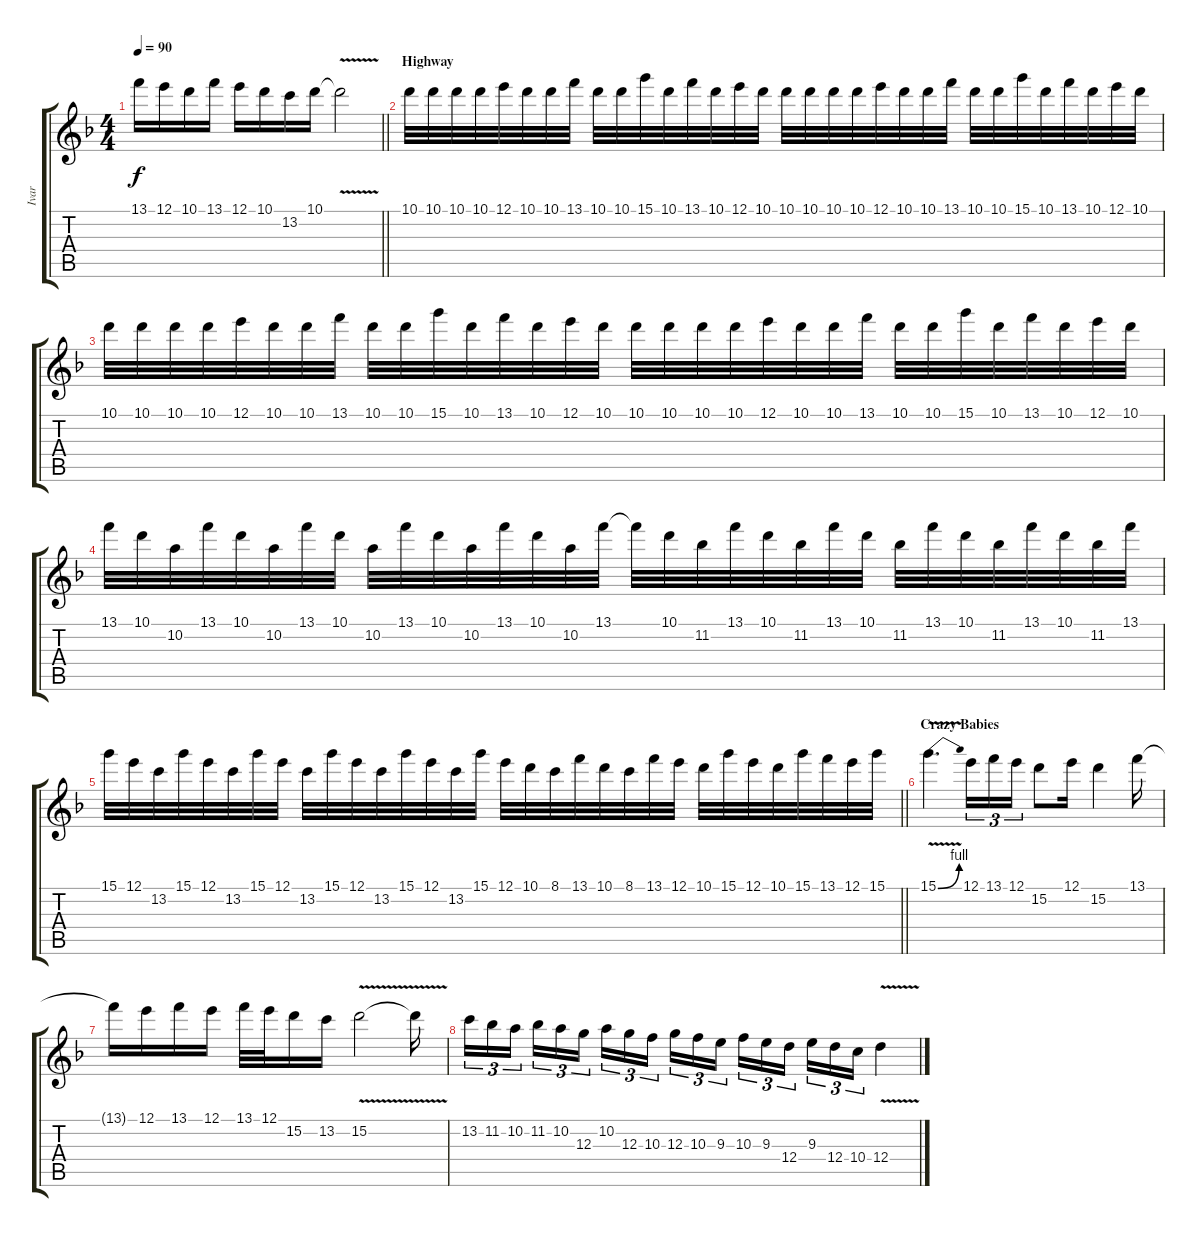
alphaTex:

\track ("Ivar" "Ivar") {instrument overdrivenguitar}
\staff {score tabs}
\tuning (E4 B3 G3 D3 A2 D2) {hide}
\ts (4 4)
\tempo 90
\clef g2
\barLineRight lightlight
\ks dminor
13.1.16{dy f} 12.1.16 10.1.16 13.1.16 12.1.16 10.1.16 13.2.16 10.1.16 10.1{v t}.2 |
\section ("" "Highway")
10.1.32 10.1.32 10.1.32 10.1.32 12.1.32 10.1.32 10.1.32 13.1.32 10.1.32 10.1.32 15.1.32 10.1.32 13.1.32 10.1.32 12.1.32 10.1.32 10.1.32 10.1.32 10.1.32 10.1.32 12.1.32 10.1.32 10.1.32 13.1.32 10.1.32 10.1.32 15.1.32 10.1.32 13.1.32 10.1.32 12.1.32 10.1.32 |
10.1.32 10.1.32 10.1.32 10.1.32 12.1.32 10.1.32 10.1.32 13.1.32 10.1.32 10.1.32 15.1.32 10.1.32 13.1.32 10.1.32 12.1.32 10.1.32 10.1.32 10.1.32 10.1.32 10.1.32 12.1.32 10.1.32 10.1.32 13.1.32 10.1.32 10.1.32 15.1.32 10.1.32 13.1.32 10.1.32 12.1.32 10.1.32 |
13.1.32 10.1.32 10.2.32 13.1.32 10.1.32 10.2.32 13.1.32 10.1.32 10.2.32 13.1.32 10.1.32 10.2.32 13.1.32 10.1.32 10.2.32 13.1.32 13.1{t}.32 10.1.32 11.2.32 13.1.32 10.1.32 11.2.32 13.1.32 10.1.32 11.2.32 13.1.32 10.1.32 11.2.32 13.1.32 10.1.32 11.2.32 13.1.32 |
\barLineRight lightlight
15.1.32 12.1.32 13.2.32 15.1.32 12.1.32 13.2.32 15.1.32 12.1.32 13.2.32 15.1.32 12.1.32 13.2.32 15.1.32 12.1.32 13.2.32 15.1.32 12.1.32 10.1.32 8.1.32 13.1.32 10.1.32 8.1.32 13.1.32 12.1.32 10.1.32 15.1.32 12.1.32 10.1.32 15.1.32 13.1.32 12.1.32 15.1.32 |
\section ("" "Crazy Babies")
15.1{be (bend 0 0 60 4) v}.4{d} 12.1.16{tu (3 2)} 13.1.16{tu (3 2)} 12.1.16{tu (3 2)} 15.2.8 12.1.16 15.2.4 13.1.16 |
13.1{t}.16 12.1.16 13.1.16 12.1.16 13.1.32 12.1.32 15.2.16 13.2.16 15.2{v}.2 15.2{t}.16 |
13.2.16{tu (3 2)} 11.2.16{tu (3 2)} 10.2.16{tu (3 2) beam splitsecondary} 11.2.16{tu (3 2)} 10.2.16{tu (3 2)} 12.3.16{tu (3 2)} 10.2.16{tu (3 2)} 12.3.16{tu (3 2)} 10.3.16{tu (3 2) beam splitsecondary} 12.3.16{tu (3 2)} 10.3.16{tu (3 2)} 9.3.16{tu (3 2)} 10.3.16{tu (3 2)} 9.3.16{tu (3 2)} 12.4.16{tu (3 2) beam splitsecondary} 9.3.16{tu (3 2)} 12.4.16{tu (3 2)} 10.4.16{tu (3 2)} 12.4{v}.4
